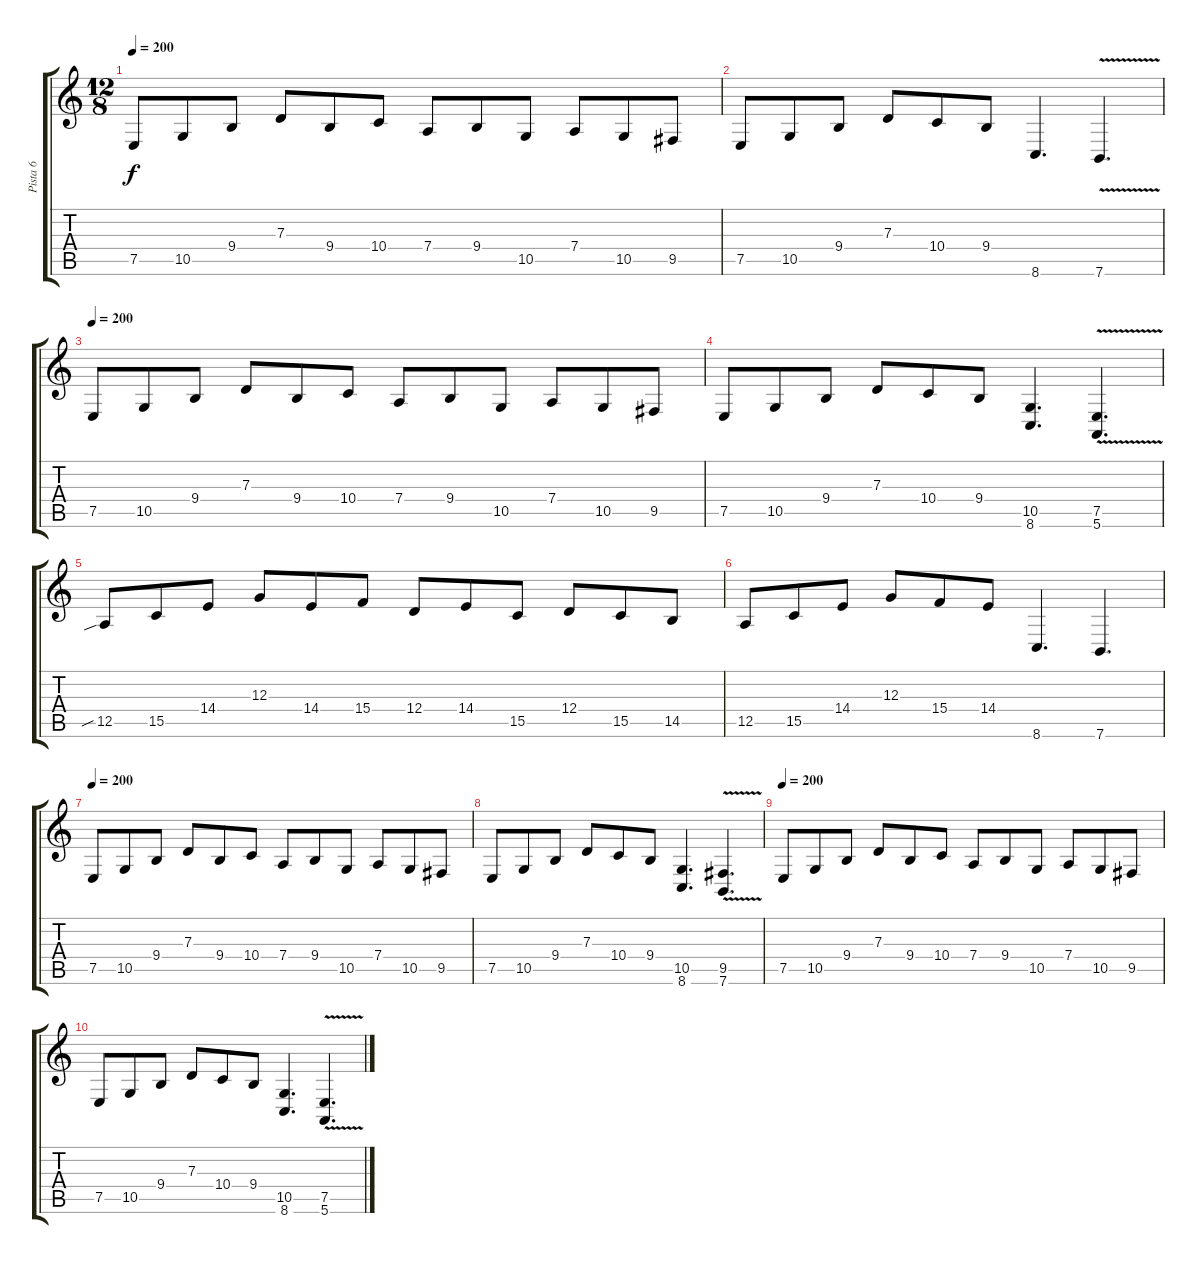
\track ("Pista 6" "Pista 6") {instrument fx2soundtrack}
\staff {score tabs}
\tuning (E4 B3 G3 D3 A2 E2) {hide}
\ts (12 8)
\tempo 200
\clef g2
\ks c
7.5.8{dy f} 10.5.8 9.4.8 7.3.8 9.4.8 10.4.8 7.4.8 9.4.8 10.5.8 7.4.8 10.5.8 9.5.8 |
7.5.8 10.5.8 9.4.8 7.3.8 10.4.8 9.4.8 8.6.4{d} 7.6{v}.4{d} |
\tempo 200
7.5.8 10.5.8 9.4.8 7.3.8 9.4.8 10.4.8 7.4.8 9.4.8 10.5.8 7.4.8 10.5.8 9.5.8 |
7.5.8 10.5.8 9.4.8 7.3.8 10.4.8 9.4.8 (10.5 8.6).4{d} (7.5 5.6{v}).4{d} |
12.5{sib}.8 15.5.8 14.4.8 12.3.8 14.4.8 15.4.8 12.4.8 14.4.8 15.5.8 12.4.8 15.5.8 14.5.8 |
12.5.8 15.5.8 14.4.8 12.3.8 15.4.8 14.4.8 8.6.4{d} 7.6.4{d} |
\tempo 200
7.5.8 10.5.8 9.4.8 7.3.8 9.4.8 10.4.8 7.4.8 9.4.8 10.5.8 7.4.8 10.5.8 9.5.8 |
7.5.8 10.5.8 9.4.8 7.3.8 10.4.8 9.4.8 (10.5 8.6).4{d} (9.5 7.6{v}).4{d} |
\tempo 200
7.5.8 10.5.8 9.4.8 7.3.8 9.4.8 10.4.8 7.4.8 9.4.8 10.5.8 7.4.8 10.5.8 9.5.8 |
7.5.8 10.5.8 9.4.8 7.3.8 10.4.8 9.4.8 (10.5 8.6).4{d} (7.5 5.6{v}).4{d}
